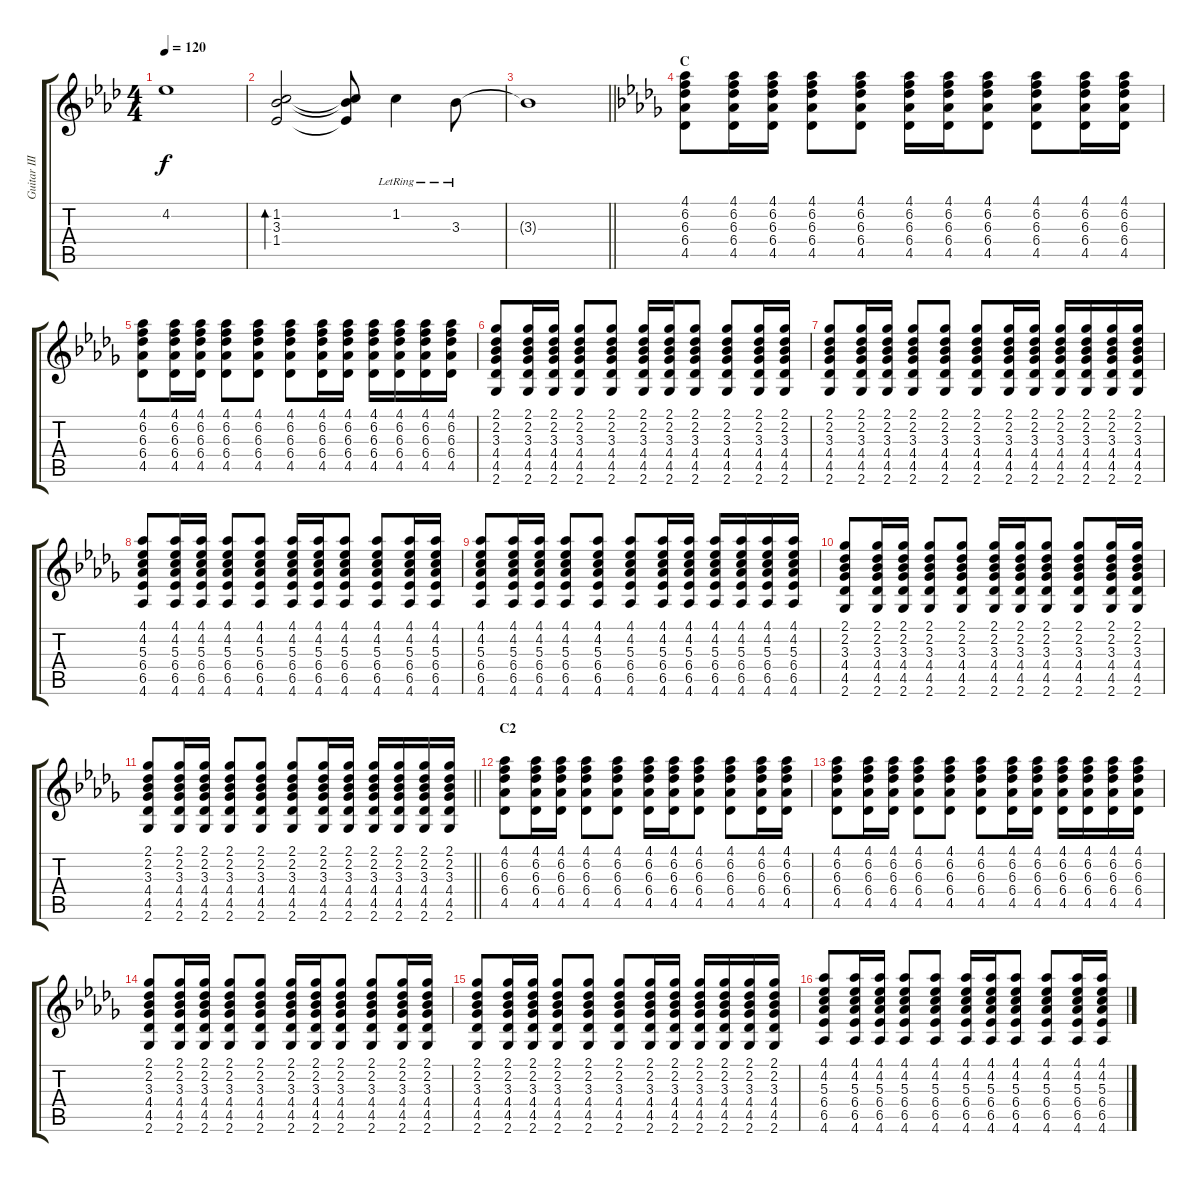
\track ("Guitar III" "Guitar III") {instrument acousticguitarsteel}
\staff {score tabs}
\tuning (E4 B3 G3 D3 A2 E2) {hide}
\ts (4 4)
\tempo 120
\clef g2
\ks ab
4.2{t}.1{dy f} |
(1.2 3.3 1.4).2{bd 240} (1.2{t} 3.3{t} 1.4{t}).8 1.2{lr}.4 3.3{lr}.8 |
\barLineRight lightlight
3.3{t}.1 |
\section ("" "C")
\ks db
(4.1 6.2 6.3 6.4 4.5).8 (4.1 6.2 6.3 6.4 4.5).16 (4.1 6.2 6.3 6.4 4.5).16 (4.1 6.2 6.3 6.4 4.5).8 (4.1 6.2 6.3 6.4 4.5).8 (4.1 6.2 6.3 6.4 4.5).16 (4.1 6.2 6.3 6.4 4.5).16 (4.1 6.2 6.3 6.4 4.5).8 (4.1 6.2 6.3 6.4 4.5).8 (4.1 6.2 6.3 6.4 4.5).16 (4.1 6.2 6.3 6.4 4.5).16 |
(4.1 6.2 6.3 6.4 4.5).8 (4.1 6.2 6.3 6.4 4.5).16 (4.1 6.2 6.3 6.4 4.5).16 (4.1 6.2 6.3 6.4 4.5).8 (4.1 6.2 6.3 6.4 4.5).8 (4.1 6.2 6.3 6.4 4.5).8 (4.1 6.2 6.3 6.4 4.5).16 (4.1 6.2 6.3 6.4 4.5).16 (4.1 6.2 6.3 6.4 4.5).16 (4.1 6.2 6.3 6.4 4.5).16 (4.1 6.2 6.3 6.4 4.5).16 (4.1 6.2 6.3 6.4 4.5).16 |
(2.1 2.2 3.3 4.4 4.5 2.6).8 (2.1 2.2 3.3 4.4 4.5 2.6).16 (2.1 2.2 3.3 4.4 4.5 2.6).16 (2.1 2.2 3.3 4.4 4.5 2.6).8 (2.1 2.2 3.3 4.4 4.5 2.6).8 (2.1 2.2 3.3 4.4 4.5 2.6).16 (2.1 2.2 3.3 4.4 4.5 2.6).16 (2.1 2.2 3.3 4.4 4.5 2.6).8 (2.1 2.2 3.3 4.4 4.5 2.6).8 (2.1 2.2 3.3 4.4 4.5 2.6).16 (2.1 2.2 3.3 4.4 4.5 2.6).16 |
(2.1 2.2 3.3 4.4 4.5 2.6).8 (2.1 2.2 3.3 4.4 4.5 2.6).16 (2.1 2.2 3.3 4.4 4.5 2.6).16 (2.1 2.2 3.3 4.4 4.5 2.6).8 (2.1 2.2 3.3 4.4 4.5 2.6).8 (2.1 2.2 3.3 4.4 4.5 2.6).8 (2.1 2.2 3.3 4.4 4.5 2.6).16 (2.1 2.2 3.3 4.4 4.5 2.6).16 (2.1 2.2 3.3 4.4 4.5 2.6).16 (2.1 2.2 3.3 4.4 4.5 2.6).16 (2.1 2.2 3.3 4.4 4.5 2.6).16 (2.1 2.2 3.3 4.4 4.5 2.6).16 |
(4.1 4.2 5.3 6.4 6.5 4.6).8 (4.1 4.2 5.3 6.4 6.5 4.6).16 (4.1 4.2 5.3 6.4 6.5 4.6).16 (4.1 4.2 5.3 6.4 6.5 4.6).8 (4.1 4.2 5.3 6.4 6.5 4.6).8 (4.1 4.2 5.3 6.4 6.5 4.6).16 (4.1 4.2 5.3 6.4 6.5 4.6).16 (4.1 4.2 5.3 6.4 6.5 4.6).8 (4.1 4.2 5.3 6.4 6.5 4.6).8 (4.1 4.2 5.3 6.4 6.5 4.6).16 (4.1 4.2 5.3 6.4 6.5 4.6).16 |
(4.1 4.2 5.3 6.4 6.5 4.6).8 (4.1 4.2 5.3 6.4 6.5 4.6).16 (4.1 4.2 5.3 6.4 6.5 4.6).16 (4.1 4.2 5.3 6.4 6.5 4.6).8 (4.1 4.2 5.3 6.4 6.5 4.6).8 (4.1 4.2 5.3 6.4 6.5 4.6).8 (4.1 4.2 5.3 6.4 6.5 4.6).16 (4.1 4.2 5.3 6.4 6.5 4.6).16 (4.1 4.2 5.3 6.4 6.5 4.6).16 (4.1 4.2 5.3 6.4 6.5 4.6).16 (4.1 4.2 5.3 6.4 6.5 4.6).16 (4.1 4.2 5.3 6.4 6.5 4.6).16 |
(2.1 2.2 3.3 4.4 4.5 2.6).8 (2.1 2.2 3.3 4.4 4.5 2.6).16 (2.1 2.2 3.3 4.4 4.5 2.6).16 (2.1 2.2 3.3 4.4 4.5 2.6).8 (2.1 2.2 3.3 4.4 4.5 2.6).8 (2.1 2.2 3.3 4.4 4.5 2.6).16 (2.1 2.2 3.3 4.4 4.5 2.6).16 (2.1 2.2 3.3 4.4 4.5 2.6).8 (2.1 2.2 3.3 4.4 4.5 2.6).8 (2.1 2.2 3.3 4.4 4.5 2.6).16 (2.1 2.2 3.3 4.4 4.5 2.6).16 |
\barLineRight lightlight
(2.1 2.2 3.3 4.4 4.5 2.6).8 (2.1 2.2 3.3 4.4 4.5 2.6).16 (2.1 2.2 3.3 4.4 4.5 2.6).16 (2.1 2.2 3.3 4.4 4.5 2.6).8 (2.1 2.2 3.3 4.4 4.5 2.6).8 (2.1 2.2 3.3 4.4 4.5 2.6).8 (2.1 2.2 3.3 4.4 4.5 2.6).16 (2.1 2.2 3.3 4.4 4.5 2.6).16 (2.1 2.2 3.3 4.4 4.5 2.6).16 (2.1 2.2 3.3 4.4 4.5 2.6).16 (2.1 2.2 3.3 4.4 4.5 2.6).16 (2.1 2.2 3.3 4.4 4.5 2.6).16 |
\section ("" "C2")
(4.1 6.2 6.3 6.4 4.5).8 (4.1 6.2 6.3 6.4 4.5).16 (4.1 6.2 6.3 6.4 4.5).16 (4.1 6.2 6.3 6.4 4.5).8 (4.1 6.2 6.3 6.4 4.5).8 (4.1 6.2 6.3 6.4 4.5).16 (4.1 6.2 6.3 6.4 4.5).16 (4.1 6.2 6.3 6.4 4.5).8 (4.1 6.2 6.3 6.4 4.5).8 (4.1 6.2 6.3 6.4 4.5).16 (4.1 6.2 6.3 6.4 4.5).16 |
(4.1 6.2 6.3 6.4 4.5).8 (4.1 6.2 6.3 6.4 4.5).16 (4.1 6.2 6.3 6.4 4.5).16 (4.1 6.2 6.3 6.4 4.5).8 (4.1 6.2 6.3 6.4 4.5).8 (4.1 6.2 6.3 6.4 4.5).8 (4.1 6.2 6.3 6.4 4.5).16 (4.1 6.2 6.3 6.4 4.5).16 (4.1 6.2 6.3 6.4 4.5).16 (4.1 6.2 6.3 6.4 4.5).16 (4.1 6.2 6.3 6.4 4.5).16 (4.1 6.2 6.3 6.4 4.5).16 |
(2.1 2.2 3.3 4.4 4.5 2.6).8 (2.1 2.2 3.3 4.4 4.5 2.6).16 (2.1 2.2 3.3 4.4 4.5 2.6).16 (2.1 2.2 3.3 4.4 4.5 2.6).8 (2.1 2.2 3.3 4.4 4.5 2.6).8 (2.1 2.2 3.3 4.4 4.5 2.6).16 (2.1 2.2 3.3 4.4 4.5 2.6).16 (2.1 2.2 3.3 4.4 4.5 2.6).8 (2.1 2.2 3.3 4.4 4.5 2.6).8 (2.1 2.2 3.3 4.4 4.5 2.6).16 (2.1 2.2 3.3 4.4 4.5 2.6).16 |
(2.1 2.2 3.3 4.4 4.5 2.6).8 (2.1 2.2 3.3 4.4 4.5 2.6).16 (2.1 2.2 3.3 4.4 4.5 2.6).16 (2.1 2.2 3.3 4.4 4.5 2.6).8 (2.1 2.2 3.3 4.4 4.5 2.6).8 (2.1 2.2 3.3 4.4 4.5 2.6).8 (2.1 2.2 3.3 4.4 4.5 2.6).16 (2.1 2.2 3.3 4.4 4.5 2.6).16 (2.1 2.2 3.3 4.4 4.5 2.6).16 (2.1 2.2 3.3 4.4 4.5 2.6).16 (2.1 2.2 3.3 4.4 4.5 2.6).16 (2.1 2.2 3.3 4.4 4.5 2.6).16 |
(4.1 4.2 5.3 6.4 6.5 4.6).8 (4.1 4.2 5.3 6.4 6.5 4.6).16 (4.1 4.2 5.3 6.4 6.5 4.6).16 (4.1 4.2 5.3 6.4 6.5 4.6).8 (4.1 4.2 5.3 6.4 6.5 4.6).8 (4.1 4.2 5.3 6.4 6.5 4.6).16 (4.1 4.2 5.3 6.4 6.5 4.6).16 (4.1 4.2 5.3 6.4 6.5 4.6).8 (4.1 4.2 5.3 6.4 6.5 4.6).8 (4.1 4.2 5.3 6.4 6.5 4.6).16 (4.1 4.2 5.3 6.4 6.5 4.6).16
